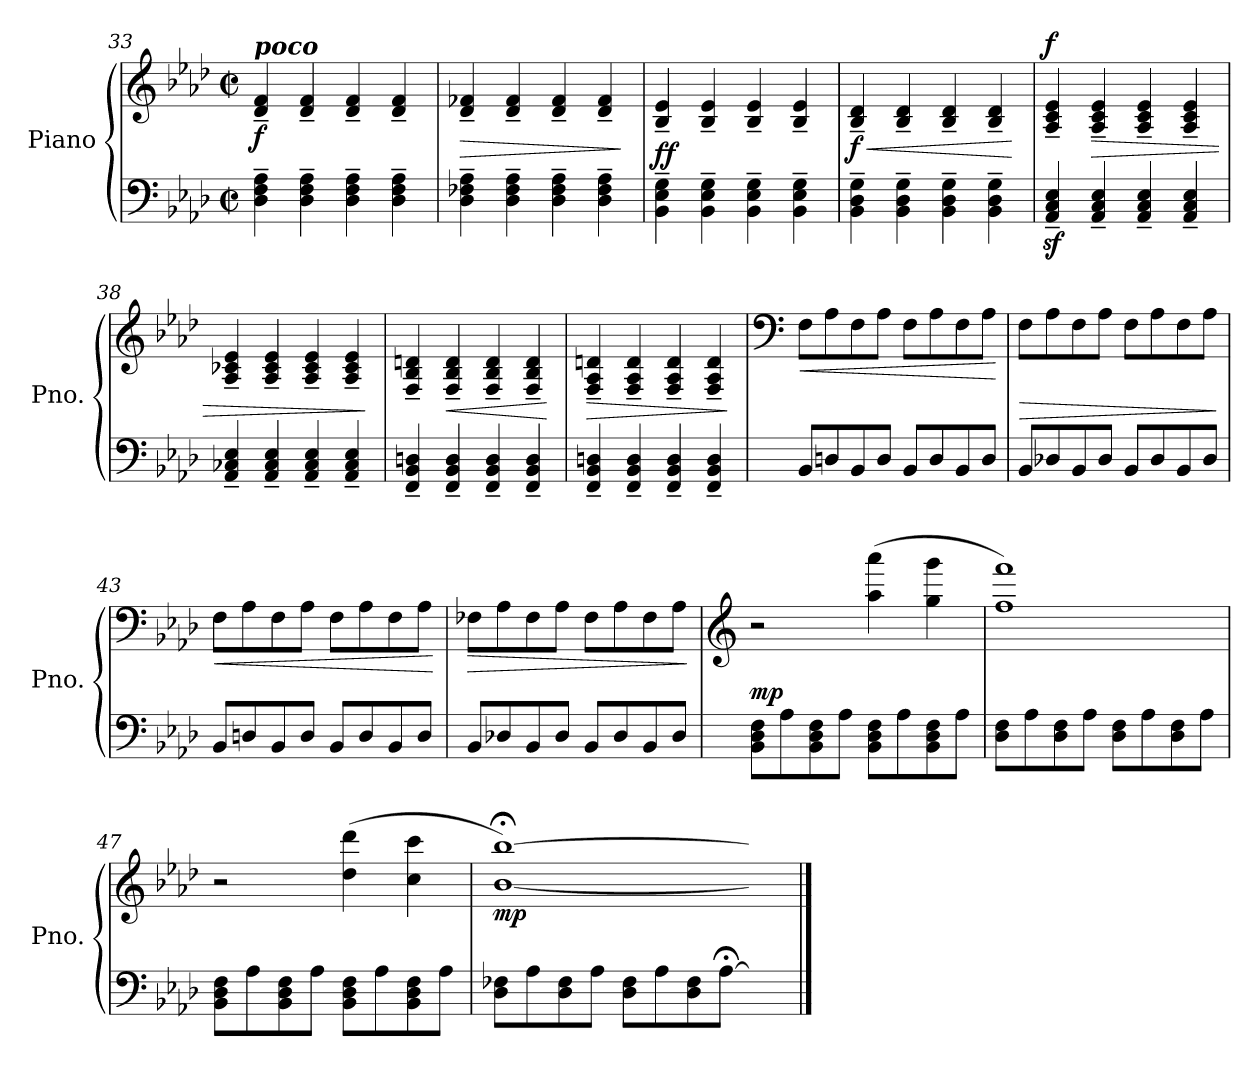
**kern	**kern	**dynam
*part1	*part1	*part1
*staff2	*staff1	*staff1/2
*I"Piano	*	*
*I'Pno.	*	*
*clefF4	*clefG2	*
*k[b-e-a-d-]	*k[b-e-a-d-]	*
*M2/2	*M2/2	*
*met(c|)	*met(c|)	*
*MM80	*MM80	*
=33	=33	=33
!	!LO:TX:a:Bi:t=poco	!
!	!	!LO:DY:b
4D-\~ 4F\~ 4A-\~	4d-/~ 4f/~	f
4D-\~ 4F\~ 4A-\~	4d-/~ 4f/~	.
4D-\~ 4F\~ 4A-\~	4d-/~ 4f/~	.
4D-\~ 4F\~ 4A-\~	4d-/~ 4f/~	.
!!LO:PB:g=z
=34	=34	=34
!	!	!LO:HP:b
4D-\~ 4F-X\~ 4A-\~	4d-/~ 4f-X/~	>
4D-\~ 4F-\~ 4A-\~	4d-/~ 4f-/~	.
4D-\~ 4F-\~ 4A-\~	4d-/~ 4f-/~	.
4D-\~ 4F-\~ 4A-\~	4d-/~ 4f-/~	.
.	.	]
=35	=35	=35
!	!	!LO:DY:a=2
!	!	!LO:DY:n=1:a
4BB-\~ 4E-\~ 4G\~	4B-/~ 4e-/~	f f
4BB-\~ 4E-\~ 4G\~	4B-/~ 4e-/~	.
4BB-\~ 4E-\~ 4G\~	4B-/~ 4e-/~	.
4BB-\~ 4E-\~ 4G\~	4B-/~ 4e-/~	.
=36	=36	=36
!	!	!LO:HP:b
!	!	!LO:DY:n=1:b
4BB-\~ 4D-\~ 4G\~	4B-/~ 4d-/~	< f
4BB-\~ 4D-\~ 4G\~	4B-/~ 4d-/~	.
4BB-\~ 4D-\~ 4G\~	4B-/~ 4d-/~	.
4BB-\~ 4D-\~ 4G\~	4B-/~ 4d-/~	.
.	.	[
=37	=37	=37
!	!	!LO:DY:a
4AA-/z>~ 4C/z>~ 4E-/z>~	4A-/~ 4c/~ 4e-/~	f
!	!	!LO:HP:b
4AA-/~ 4C/~ 4E-/~	4A-/~ 4c/~ 4e-/~	>
4AA-/~ 4C/~ 4E-/~	4A-/~ 4c/~ 4e-/~	.
4AA-/~ 4C/~ 4E-/~	4A-/~ 4c/~ 4e-/~	.
=38	=38	=38
4AA-/~ 4C-X/~ 4E-/~	4A-/~ 4c-X/~ 4e-/~	.
4AA-/~ 4C-/~ 4E-/~	4A-/~ 4c-/~ 4e-/~	.
4AA-/~ 4C-/~ 4E-/~	4A-/~ 4c-/~ 4e-/~	.
4AA-/~ 4C-/~ 4E-/~	4A-/~ 4c-/~ 4e-/~	.
.	.	]
=39	=39	=39
!	!	!LO:DY:a=2
!	!	!LO:DY:n=1:a
4FF/~ 4BB-/~ 4Dn/~	4F/~ 4B-/~ 4dn/~	mf mf
!	!	!LO:HP:b
4FF/~ 4BB-/~ 4D/~	4F/~ 4B-/~ 4d/~	<
4FF/~ 4BB-/~ 4D/~	4F/~ 4B-/~ 4d/~	.
4FF/~ 4BB-/~ 4D/~	4F/~ 4B-/~ 4d/~	.
.	.	[
=40	=40	=40
!	!	!LO:HP:b
4FF/~ 4BB-/~ 4Dn/~	4F/~ 4A-/~ 4dn/~	>
4FF/~ 4BB-/~ 4D/~	4F/~ 4A-/~ 4d/~	.
4FF/~ 4BB-/~ 4D/~	4F/~ 4A-/~ 4d/~	.
4FF/~ 4BB-/~ 4D/~	4F/~ 4A-/~ 4d/~	.
.	.	]
!!LO:LB:g=z
=41	=41	=41
*	*clefF4	*
*	*MM80	*
!	!	!LO:HP:b
8BB-/L	8F\L	<
8Dn/	8A-\	.
8BB-/	8F\	.
8D/J	8A-\J	.
8BB-/L	8F\L	.
8D/	8A-\	.
8BB-/	8F\	.
8D/J	8A-\J	.
.	.	[
=42	=42	=42
!	!	!LO:HP:b
8BB-/L	8F\L	>
8D-X/	8A-\	.
8BB-/	8F\	.
8D-/J	8A-\J	.
8BB-/L	8F\L	.
8D-/	8A-\	.
8BB-/	8F\	.
8D-/J	8A-\J	.
.	.	]
=43	=43	=43
!	!	!LO:HP:b
8BB-/L	8F\L	<
8Dn/	8A-\	.
8BB-/	8F\	.
8D/J	8A-\J	.
8BB-/L	8F\L	.
8D/	8A-\	.
8BB-/	8F\	.
8D/J	8A-\J	.
.	.	[
=44	=44	=44
!	!	!LO:HP:b
8BB-/L	8F-X\L	>
8D-X/	8A-\	.
8BB-/	8F-\	.
8D-/J	8A-\J	.
8BB-/L	8F-\L	.
8D-/	8A-\	.
8BB-/	8F-\	.
8D-/J	8A-\J	.
.	.	]
!!LO:LB:g=z
=45	=45	=45
*	*clefG2	*
!	!	!LO:DY:a=2
8BB-\ 8D-\ 8F\L	2r	mp
8A-\	.	.
8BB-\ 8D-\ 8F\	.	.
8A-\J	.	.
8BB-\ 8D-\ 8F\L	(4aa-\ 4aaa-\	.
8A-\	.	.
8BB-\ 8D-\ 8F\	4gg\ 4ggg\	.
8A-\J	.	.
=46	=46	=46
8D-\ 8F\L	1ff 1fff)	.
8A-\	.	.
8D-\ 8F\	.	.
8A-\J	.	.
8D-\ 8F\L	.	.
8A-\	.	.
8D-\ 8F\	.	.
8A-\J	.	.
=47	=47	=47
!	!	!LO:DY:a=2
!	!	!LO:DY:n=1:b
8BB-\ 8D-\ 8F\L	2r	mf mf
8A-\	.	.
8BB-\ 8D-\ 8F\	.	.
8A-\J	.	.
8BB-\ 8D-\ 8F\L	(4dd-\ 4ddd-\	.
8A-\	.	.
8BB-\ 8D-\ 8F\	4cc\ 4ccc\	.
8A-\J	.	.
=48	=48	=48
!	!	!LO:DY:b
8D-\ 8F-X\L	[1b-;< [1bb-;<)	mp
8A-\	.	.
8D-\ 8F-\	.	.
8A-\J	.	.
8D-\ 8F-\L	.	.
8A-\	.	.
8D-\ 8F-\	.	.
[8A-;<\J	.	.
4A-yy]	4b-yy] 4bb-yy]	.
==	==	==
*-	*-	*-
